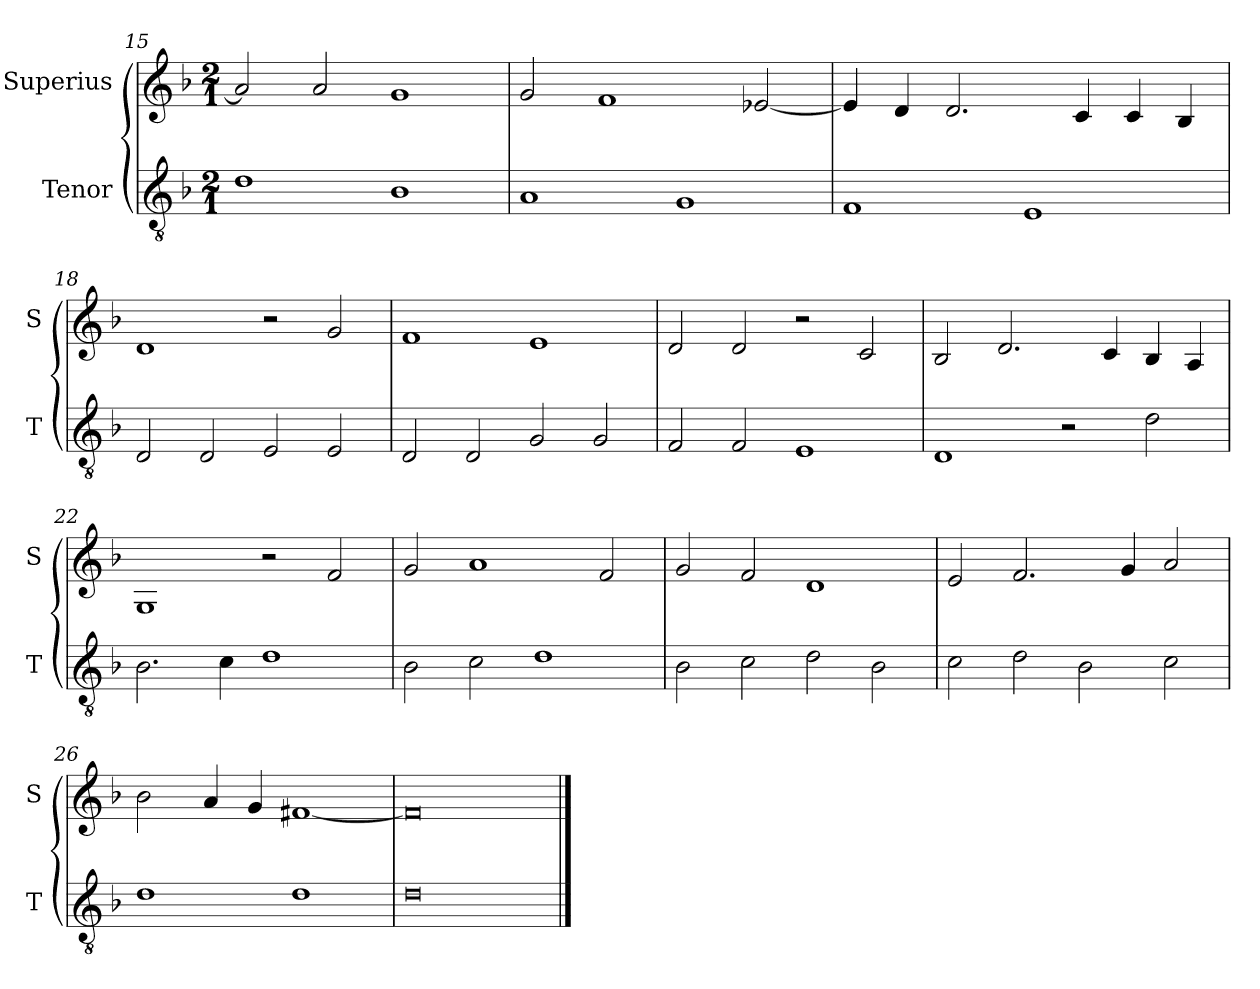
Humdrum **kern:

**kern	**kern
*part2	*part1
*staff2	*staff1
*I"Tenor	*I"Superius
*I'T	*I'S
*clefGv2	*clefG2
*k[b-]	*k[b-]
*M2/1	*M2/1
=15	=15
1d	2a]
.	2a
1B-	1g
=16	=16
1A	2g
.	1f
1G	.
.	[2e-X
=17	=17
1F	4e-]
.	4d
.	2.d
1E	.
.	4c
.	4c
.	4B-
=18	=18
2D	1d
2D	.
2E	2r
2E	2g
=19	=19
2D	1f
2D	.
2G	1e
2G	.
=20	=20
2F	2d
2F	2d
1E	2r
.	2c
=21	=21
1D	2B-
.	2.d
2r	.
.	4c
2d	4B-
.	4A
=22	=22
2.B-	1G
4c	.
1d	2r
.	2f
=23	=23
2B-	2g
2c	1a
1d	.
.	2f
=24	=24
2B-	2g
2c	2f
2d	1d
2B-	.
=25	=25
2c	2e
2d	2.f
2B-	.
.	4g
2c	2a
=26	=26
1d	2b-
.	4a
.	4g
1d	[1f#X
=27	=27
0d	0f#]
==	==
*-	*-
